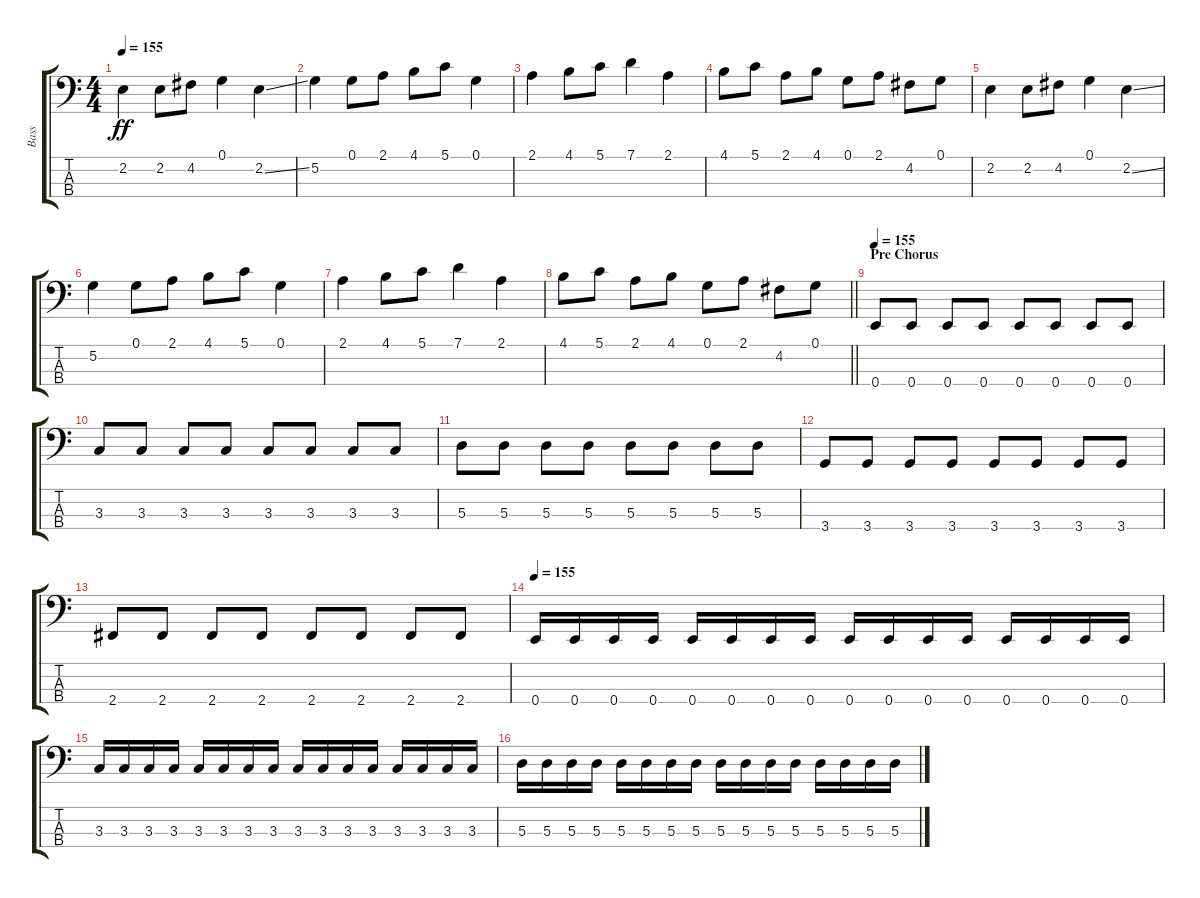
\track ("Bass" "Bass") {solo instrument electricbassfinger}
\staff {score tabs}
\tuning (G2 D2 A1 E1) {hide}
\ts (4 4)
\tempo 155
\clef f4
\ks c
2.2.4{dy ff} 2.2.8 4.2.8 0.1.4 2.2{ss}.4 |
5.2.4 0.1.8 2.1.8 4.1.8 5.1.8 0.1.4 |
2.1.4 4.1.8 5.1.8 7.1.4 2.1.4 |
4.1.8 5.1.8 2.1.8 4.1.8 0.1.8 2.1.8 4.2.8 0.1.8 |
2.2.4 2.2.8 4.2.8 0.1.4 2.2{ss}.4 |
5.2.4 0.1.8 2.1.8 4.1.8 5.1.8 0.1.4 |
2.1.4 4.1.8 5.1.8 7.1.4 2.1.4 |
\barLineRight lightlight
4.1.8 5.1.8 2.1.8 4.1.8 0.1.8 2.1.8 4.2.8 0.1.8 |
\section ("" "Pre Chorus")
\tempo 155
0.4.8 0.4.8 0.4.8 0.4.8 0.4.8 0.4.8 0.4.8 0.4.8 |
3.3.8 3.3.8 3.3.8 3.3.8 3.3.8 3.3.8 3.3.8 3.3.8 |
5.3.8 5.3.8 5.3.8 5.3.8 5.3.8 5.3.8 5.3.8 5.3.8 |
3.4.8 3.4.8 3.4.8 3.4.8 3.4.8 3.4.8 3.4.8 3.4.8 |
2.4.8 2.4.8 2.4.8 2.4.8 2.4.8 2.4.8 2.4.8 2.4.8 |
\tempo 155
0.4.16 0.4.16 0.4.16 0.4.16 0.4.16 0.4.16 0.4.16 0.4.16 0.4.16 0.4.16 0.4.16 0.4.16 0.4.16 0.4.16 0.4.16 0.4.16 |
3.3.16 3.3.16 3.3.16 3.3.16 3.3.16 3.3.16 3.3.16 3.3.16 3.3.16 3.3.16 3.3.16 3.3.16 3.3.16 3.3.16 3.3.16 3.3.16 |
5.3.16 5.3.16 5.3.16 5.3.16 5.3.16 5.3.16 5.3.16 5.3.16 5.3.16 5.3.16 5.3.16 5.3.16 5.3.16 5.3.16 5.3.16 5.3.16
